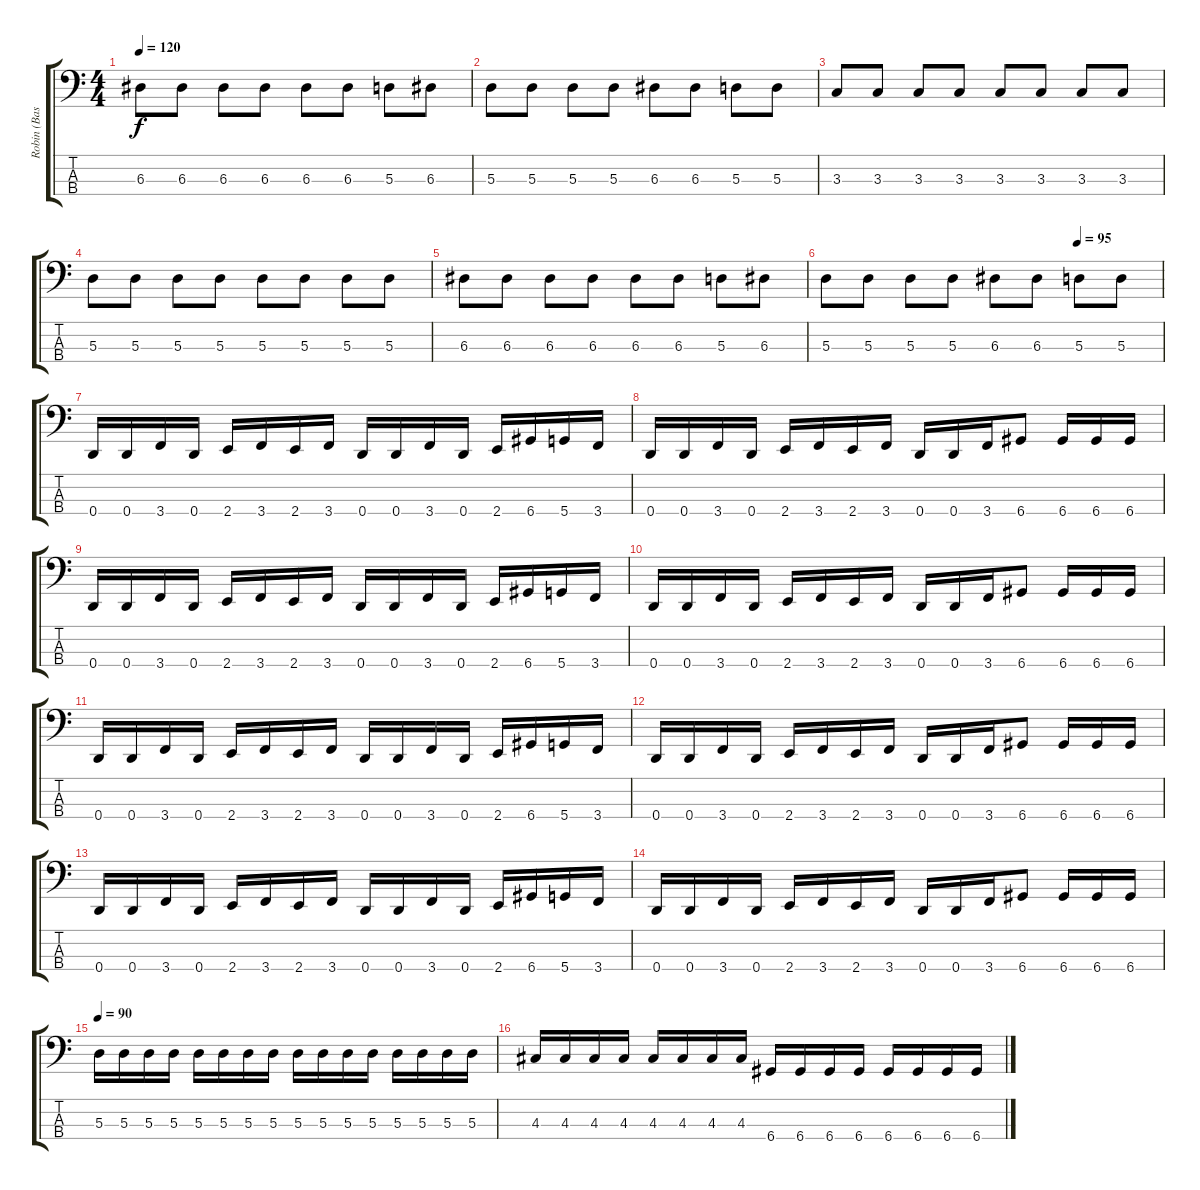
\track ("Robin (Bass)" "Robin (Bas") {instrument electricbassfinger}
\staff {score tabs}
\tuning (G2 D2 A1 D1) {hide}
\ts (4 4)
\tempo 120
\clef f4
\ks c
6.3.8{dy f} 6.3.8 6.3.8 6.3.8 6.3.8 6.3.8 5.3.8 6.3.8 |
5.3.8 5.3.8 5.3.8 5.3.8 6.3.8 6.3.8 5.3.8 5.3.8 |
3.3.8 3.3.8 3.3.8 3.3.8 3.3.8 3.3.8 3.3.8 3.3.8 |
5.3.8 5.3.8 5.3.8 5.3.8 5.3.8 5.3.8 5.3.8 5.3.8 |
6.3.8 6.3.8 6.3.8 6.3.8 6.3.8 6.3.8 5.3.8 6.3.8 |
\tempo (95 0.75)
5.3.8 5.3.8 5.3.8 5.3.8 6.3.8 6.3.8 5.3.8 5.3.8 |
0.4.16 0.4.16 3.4.16 0.4.16 2.4.16 3.4.16 2.4.16 3.4.16 0.4.16 0.4.16 3.4.16 0.4.16 2.4.16 6.4.16 5.4.16 3.4.16 |
0.4.16 0.4.16 3.4.16 0.4.16 2.4.16 3.4.16 2.4.16 3.4.16 0.4.16 0.4.16 3.4.16 6.4.8 6.4.16 6.4.16 6.4.16 |
0.4.16 0.4.16 3.4.16 0.4.16 2.4.16 3.4.16 2.4.16 3.4.16 0.4.16 0.4.16 3.4.16 0.4.16 2.4.16 6.4.16 5.4.16 3.4.16 |
0.4.16 0.4.16 3.4.16 0.4.16 2.4.16 3.4.16 2.4.16 3.4.16 0.4.16 0.4.16 3.4.16 6.4.8 6.4.16 6.4.16 6.4.16 |
0.4.16 0.4.16 3.4.16 0.4.16 2.4.16 3.4.16 2.4.16 3.4.16 0.4.16 0.4.16 3.4.16 0.4.16 2.4.16 6.4.16 5.4.16 3.4.16 |
0.4.16 0.4.16 3.4.16 0.4.16 2.4.16 3.4.16 2.4.16 3.4.16 0.4.16 0.4.16 3.4.16 6.4.8 6.4.16 6.4.16 6.4.16 |
0.4.16 0.4.16 3.4.16 0.4.16 2.4.16 3.4.16 2.4.16 3.4.16 0.4.16 0.4.16 3.4.16 0.4.16 2.4.16 6.4.16 5.4.16 3.4.16 |
0.4.16 0.4.16 3.4.16 0.4.16 2.4.16 3.4.16 2.4.16 3.4.16 0.4.16 0.4.16 3.4.16 6.4.8 6.4.16 6.4.16 6.4.16 |
\tempo 90
5.3.16 5.3.16 5.3.16 5.3.16 5.3.16 5.3.16 5.3.16 5.3.16 5.3.16 5.3.16 5.3.16 5.3.16 5.3.16 5.3.16 5.3.16 5.3.16 |
4.3.16 4.3.16 4.3.16 4.3.16 4.3.16 4.3.16 4.3.16 4.3.16 6.4.16 6.4.16 6.4.16 6.4.16 6.4.16 6.4.16 6.4.16 6.4.16
